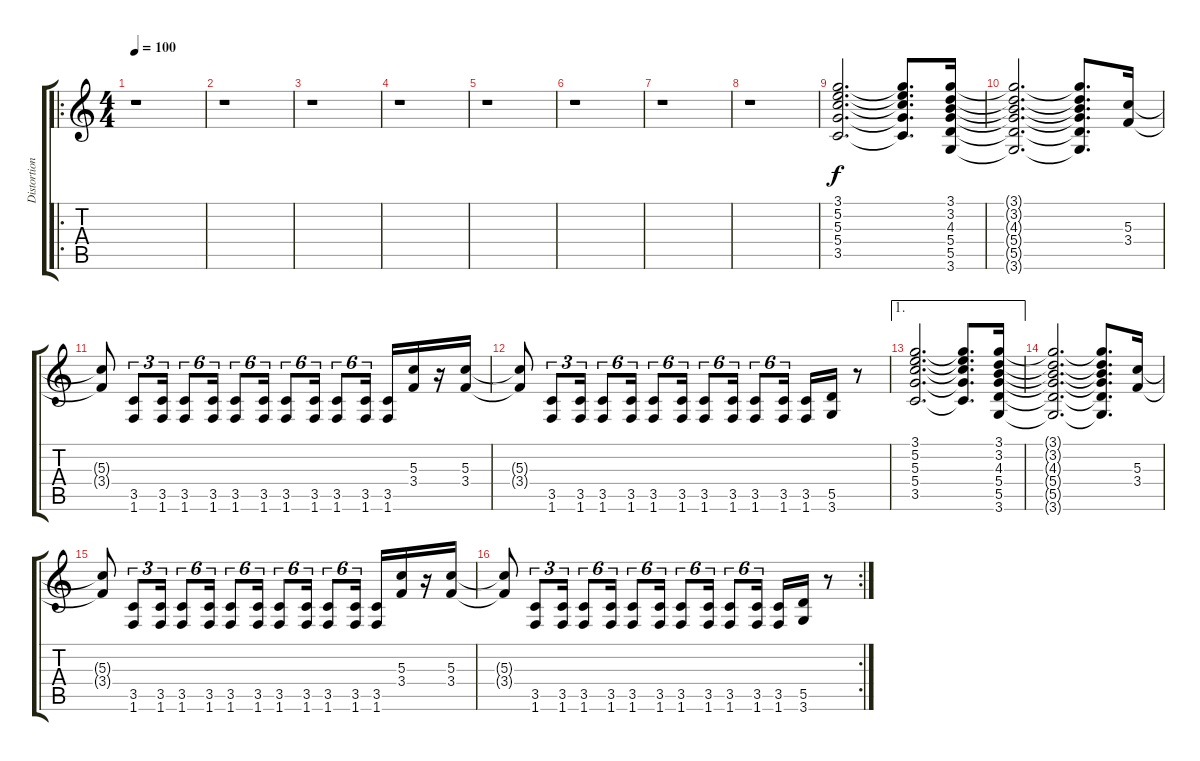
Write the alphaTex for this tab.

\track ("Distortion" "Distortion") {instrument distortionguitar}
\staff {score tabs}
\tuning (E4 B3 G3 D3 A2 E2) {hide}
\ro
\ts (4 4)
\tempo 100
\clef g2
\ks c
r.1{dy f} |
r.1 |
r.1 |
r.1 |
r.1 |
r.1 |
r.1 |
r.1 |
(3.1 5.2 5.3 5.4 3.5).2{d} (3.1{t} 5.2{t} 5.3{t} 5.4{t} 3.5{t}).8{d} (3.1 3.2 4.3 5.4 5.5 3.6).16 |
(3.1{t} 3.2{t} 4.3{t} 5.4{t} 5.5{t} 3.6{t}).2{d} (3.1{t} 3.2{t} 4.3{t} 5.4{t} 5.5{t} 3.6{t}).8{d} (5.3 3.4).16 |
(5.3{t} 3.4{t}).8 (3.5 1.6).8{tu (3 2)} (3.5 1.6).16{tu (3 2)} (3.5 1.6).8{tu (6 4)} (3.5 1.6).16{tu (6 4)} (3.5 1.6).8{tu (6 4)} (3.5 1.6).16{tu (6 4)} (3.5 1.6).8{tu (6 4)} (3.5 1.6).16{tu (6 4)} (3.5 1.6).8{tu (6 4)} (3.5 1.6).16{tu (6 4)} (3.5 1.6).16 (5.3 3.4).16 r.16 (5.3 3.4).16 |
(5.3{t} 3.4{t}).8 (3.5 1.6).8{tu (3 2)} (3.5 1.6).16{tu (3 2)} (3.5 1.6).8{tu (6 4)} (3.5 1.6).16{tu (6 4)} (3.5 1.6).8{tu (6 4)} (3.5 1.6).16{tu (6 4)} (3.5 1.6).8{tu (6 4)} (3.5 1.6).16{tu (6 4)} (3.5 1.6).8{tu (6 4)} (3.5 1.6).16{tu (6 4)} (3.5 1.6).16 (5.5 3.6).16 r.8 |
\ae 1
(3.1 5.2 5.3 5.4 3.5).2{d} (3.1{t} 5.2{t} 5.3{t} 5.4{t} 3.5{t}).8{d} (3.1 3.2 4.3 5.4 5.5 3.6).16 |
(3.1{t} 3.2{t} 4.3{t} 5.4{t} 5.5{t} 3.6{t}).2{d} (3.1{t} 3.2{t} 4.3{t} 5.4{t} 5.5{t} 3.6{t}).8{d} (5.3 3.4).16 |
(5.3{t} 3.4{t}).8 (3.5 1.6).8{tu (3 2)} (3.5 1.6).16{tu (3 2)} (3.5 1.6).8{tu (6 4)} (3.5 1.6).16{tu (6 4)} (3.5 1.6).8{tu (6 4)} (3.5 1.6).16{tu (6 4)} (3.5 1.6).8{tu (6 4)} (3.5 1.6).16{tu (6 4)} (3.5 1.6).8{tu (6 4)} (3.5 1.6).16{tu (6 4)} (3.5 1.6).16 (5.3 3.4).16 r.16 (5.3 3.4).16 |
\rc 2
(5.3{t} 3.4{t}).8 (3.5 1.6).8{tu (3 2)} (3.5 1.6).16{tu (3 2)} (3.5 1.6).8{tu (6 4)} (3.5 1.6).16{tu (6 4)} (3.5 1.6).8{tu (6 4)} (3.5 1.6).16{tu (6 4)} (3.5 1.6).8{tu (6 4)} (3.5 1.6).16{tu (6 4)} (3.5 1.6).8{tu (6 4)} (3.5 1.6).16{tu (6 4)} (3.5 1.6).16 (5.5 3.6).16 r.8
